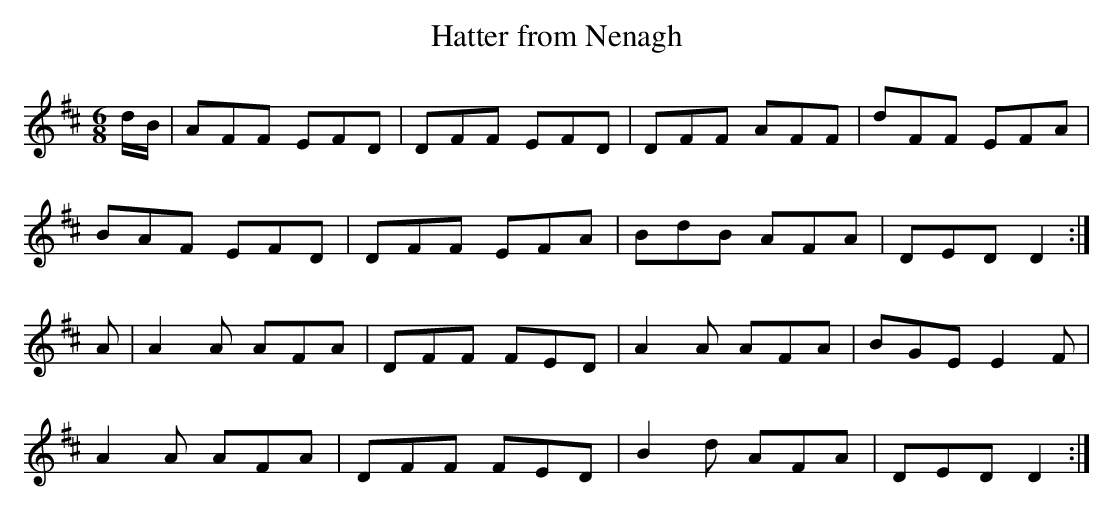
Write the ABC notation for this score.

X:1
T: Hatter from Nenagh
L: 1/8
M: 6/8
K: D
d/B/ | AFF EFD | DFF EFD | DFF AFF | dFF EFA |
BAF EFD | DFF EFA | BdB AFA | DED D2 :|
A | A2A AFA | DFF FED | A2A AFA | BGE E2F |
A2A AFA | DFF FED | B2d AFA | DED D2 :|
